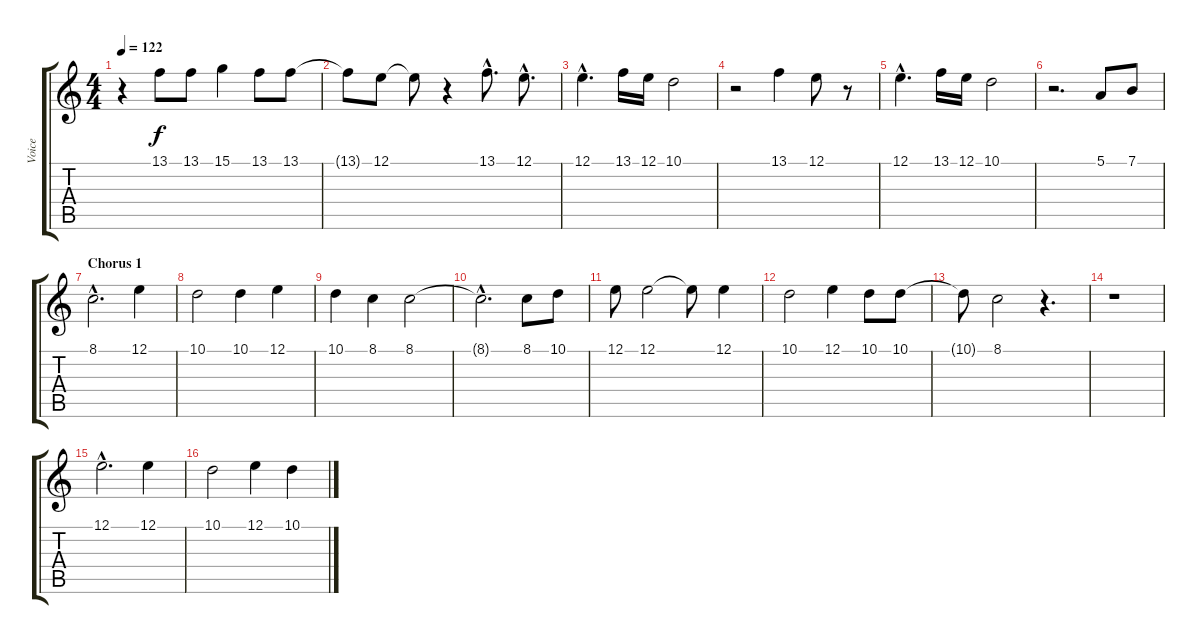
\track ("Voice" "Voice") {instrument frenchhorn}
\staff {score tabs}
\tuning (E4 B3 G3 D3 A2 E2) {hide}
\ts (4 4)
\tempo 122
\clef g2
\ks c
r.4{dy f} 13.1.8 13.1.8 15.1.4 13.1.8 13.1.8 |
13.1{t}.8 12.1.8 12.1{t}.8 r.4 13.1{hac}.8{d} 12.1{hac}.8{d} |
12.1{hac}.4{d} 13.1.16 12.1.16 10.1.2 |
r.2 13.1.4 12.1.8 r.8 |
12.1{hac}.4{d} 13.1.16 12.1.16 10.1.2 |
r.2{d} 5.1.8 7.1.8 |
\section ("" "Chorus 1")
8.1{hac}.2{d} 12.1.4 |
10.1.2 10.1.4 12.1.4 |
10.1.4 8.1.4 8.1.2 |
8.1{hac t}.2{d} 8.1.8 10.1.8 |
12.1.8 12.1.2 12.1{t}.8 12.1.4 |
10.1.2 12.1.4 10.1.8 10.1.8 |
10.1{t}.8 8.1.2 r.4{d} |
r.1 |
12.1{hac}.2{d} 12.1.4 |
10.1.2 12.1.4 10.1.4
